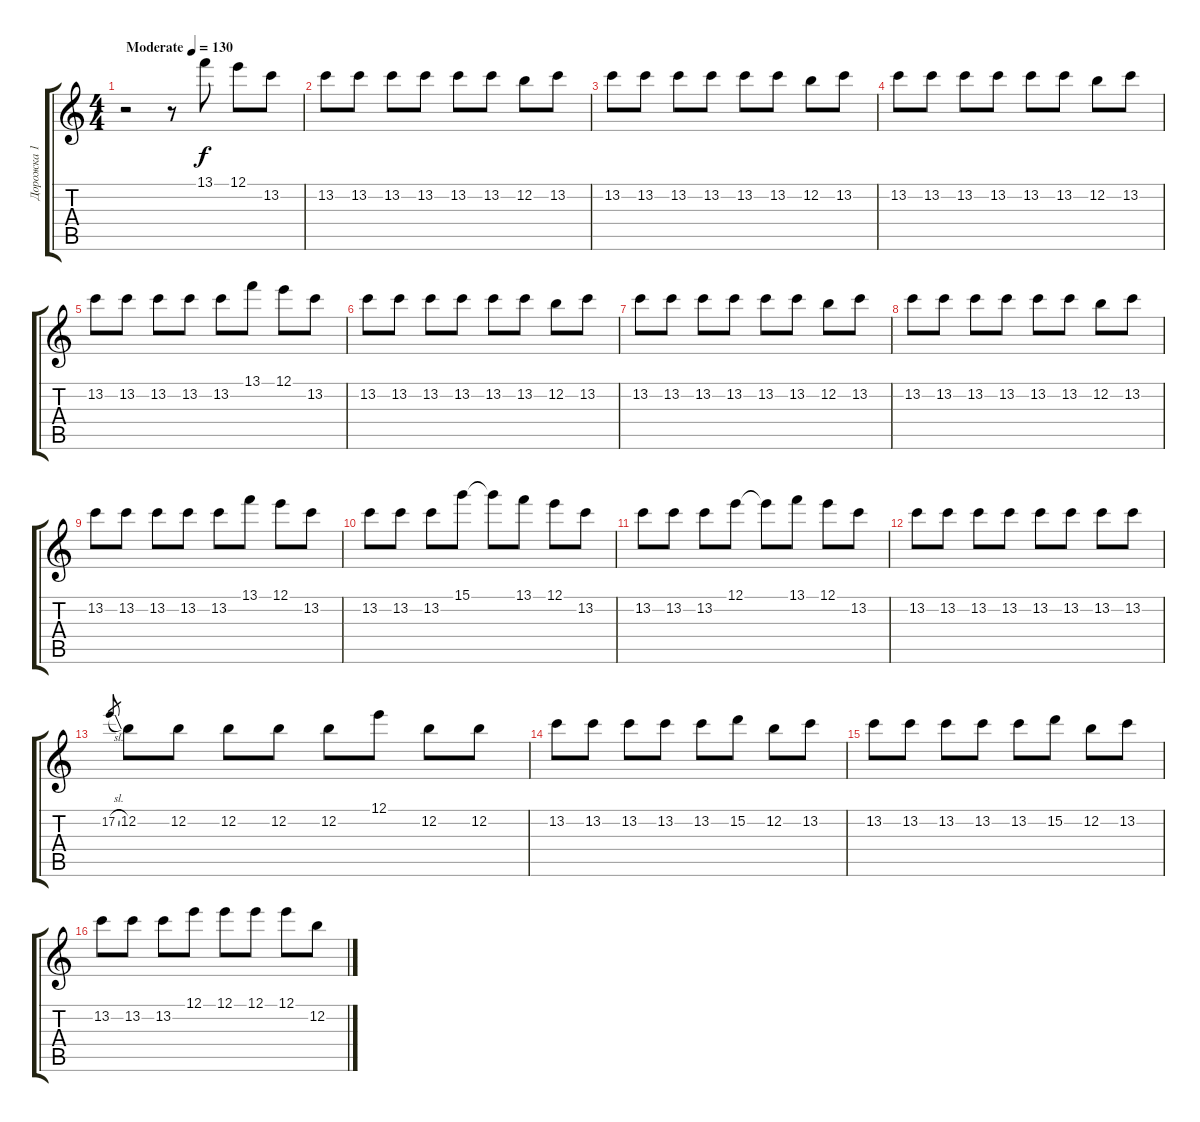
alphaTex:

\track ("Дорожка 1" "Дорожка 1") {instrument overdrivenguitar}
\staff {score tabs}
\tuning (E4 B3 G3 D3 A2 E2) {hide}
\ts (4 4)
\tempo (130 "Moderate")
\clef g2
\ks c
r.2{dy f instrument overdrivenguitar} r.8 13.1.8 12.1.8 13.2.8 |
13.2.8 13.2.8 13.2.8 13.2.8 13.2.8 13.2.8 12.2.8 13.2.8 |
13.2.8 13.2.8 13.2.8 13.2.8 13.2.8 13.2.8 12.2.8 13.2.8 |
13.2.8 13.2.8 13.2.8 13.2.8 13.2.8 13.2.8 12.2.8 13.2.8 |
13.2.8 13.2.8 13.2.8 13.2.8 13.2.8 13.1.8 12.1.8 13.2.8 |
13.2.8 13.2.8 13.2.8 13.2.8 13.2.8 13.2.8 12.2.8 13.2.8 |
13.2.8 13.2.8 13.2.8 13.2.8 13.2.8 13.2.8 12.2.8 13.2.8 |
13.2.8 13.2.8 13.2.8 13.2.8 13.2.8 13.2.8 12.2.8 13.2.8 |
13.2.8 13.2.8 13.2.8 13.2.8 13.2.8 13.1.8 12.1.8 13.2.8 |
13.2.8 13.2.8 13.2.8 15.1.8 15.1{t}.8 13.1.8 12.1.8 13.2.8 |
13.2.8 13.2.8 13.2.8 12.1.8 12.1{t}.8 13.1.8 12.1.8 13.2.8 |
13.2.8 13.2.8 13.2.8 13.2.8 13.2.8 13.2.8 13.2.8 13.2.8 |
17.2{sl}.8{gr} 12.2.8 12.2.8 12.2.8 12.2.8 12.2.8 12.1.8 12.2.8 12.2.8 |
13.2.8 13.2.8 13.2.8 13.2.8 13.2.8 15.2.8 12.2.8 13.2.8 |
13.2.8 13.2.8 13.2.8 13.2.8 13.2.8 15.2.8 12.2.8 13.2.8 |
13.2.8 13.2.8 13.2.8 12.1.8 12.1.8 12.1.8 12.1.8 12.2.8
